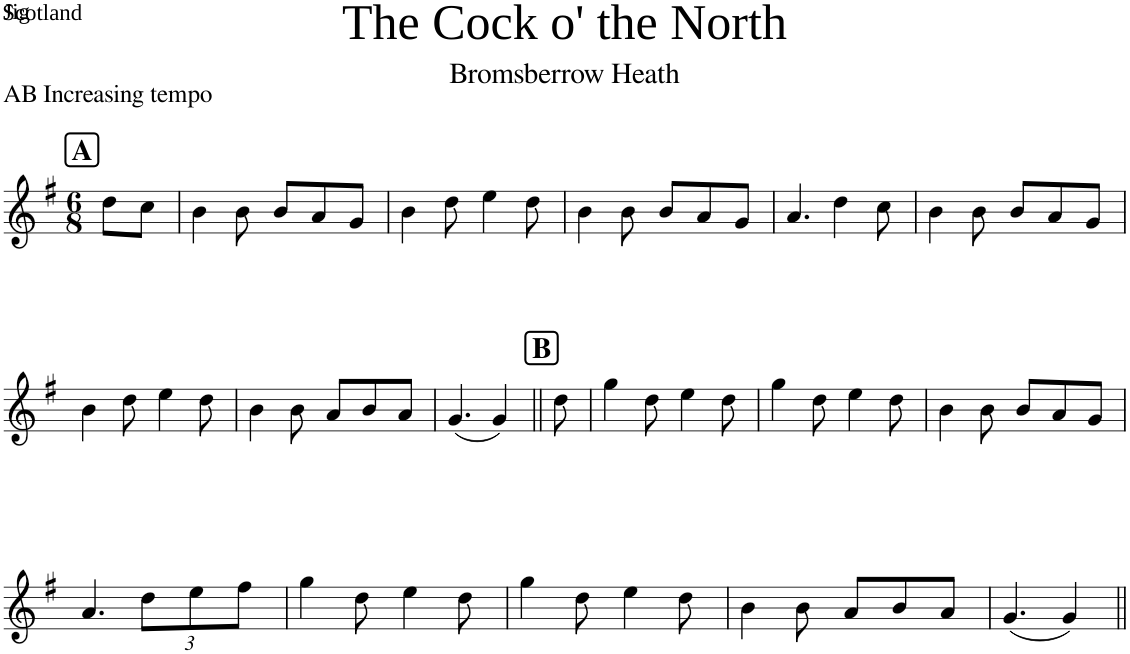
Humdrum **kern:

**kern
*part1
*staff1
*I"Piano
*I'Pno
*clefG2
*k[f#]
*M6/8
!!LO:REH:place=s1:a:B:cj:fs=14:t=A
=1
8dd\L
8cc\J
=2
4b\
8b\
8b/L
8a/
8g/J
=3
4b\
8dd\
4ee\
8dd\
=4
4b\
8b\
8b/L
8a/
8g/J
=5
4.a/
4dd\
8cc\
=6
4b\
8b\
8b/L
8a/
8g/J
!!LO:LB:g=z
=7
4b\
8dd\
4ee\
8dd\
=8
4b\
8b\
8a/L
8b/
8a/J
=9
(4.g/
4g/)
!!LO:REH:place=s1:a:B:cj:fs=14:t=B
=10||
8dd\
=11
4gg\
8dd\
4ee\
8dd\
=12
4gg\
8dd\
4ee\
8dd\
=13
4b\
8b\
8b/L
8a/
8g/J
!!LO:LB:g=z
=14
4.a/
8dd\L
8ee\
8ff#\J
=15
4gg\
8dd\
4ee\
8dd\
=16
4gg\
8dd\
4ee\
8dd\
=17
4b\
8b\
8a/L
8b/
8a/J
=18
(4.g/
4g/)
=||
*-
